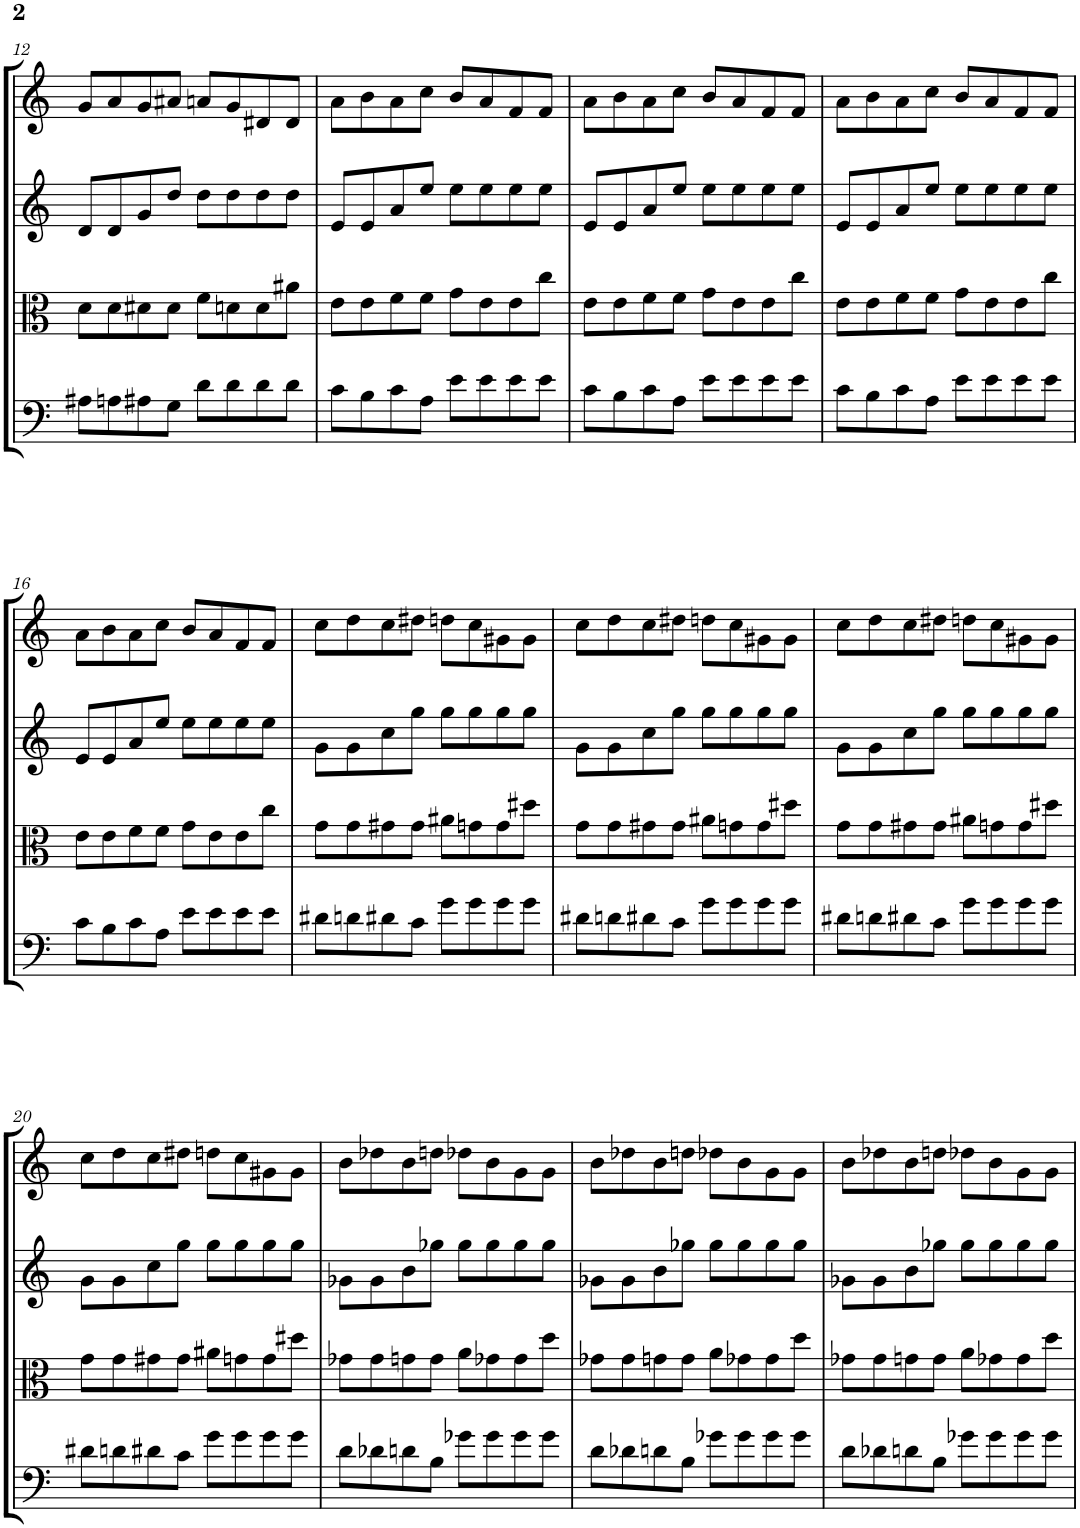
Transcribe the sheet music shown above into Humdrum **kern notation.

**kern	**kern	**kern	**kern
*part4	*part3	*part2	*part1
*staff4	*staff3	*staff2	*staff1
*I"Violoncello	*I"Viola	*I"Violin II	*I"Violin I
*I'Vc	*I'Vla	*I'Vln	*I'Vln
!!LO:PB:g=z
*clefF4	*clefC3	*clefG2	*clefG2
*k[]	*k[]	*k[]	*k[]
*M4/4	*M4/4	*M4/4	*M4/4
=12	=12	=12	=12
8A#X\L	8d\L	8d/L	8g/L
8An\	8d\	8d/	8a/
8A#X\	8d#X\	8g/	8g/
8G\J	8d#\J	8dd/J	8a#X/J
8d\L	8f\L	8dd\L	8an/L
8d\	8dn\	8dd\	8g/
8d\	8d\	8dd\	8d#X/
8d\J	8a#X\J	8dd\J	8d#/J
=13	=13	=13	=13
8c\L	8e\L	8e/L	8a\L
8B\	8e\	8e/	8b\
8c\	8f\	8a/	8a\
8A\J	8f\J	8ee/J	8cc\J
8e\L	8g\L	8ee\L	8b/L
8e\	8e\	8ee\	8a/
8e\	8e\	8ee\	8f/
8e\J	8cc\J	8ee\J	8f/J
=14	=14	=14	=14
8c\L	8e\L	8e/L	8a\L
8B\	8e\	8e/	8b\
8c\	8f\	8a/	8a\
8A\J	8f\J	8ee/J	8cc\J
8e\L	8g\L	8ee\L	8b/L
8e\	8e\	8ee\	8a/
8e\	8e\	8ee\	8f/
8e\J	8cc\J	8ee\J	8f/J
=15	=15	=15	=15
8c\L	8e\L	8e/L	8a\L
8B\	8e\	8e/	8b\
8c\	8f\	8a/	8a\
8A\J	8f\J	8ee/J	8cc\J
8e\L	8g\L	8ee\L	8b/L
8e\	8e\	8ee\	8a/
8e\	8e\	8ee\	8f/
8e\J	8cc\J	8ee\J	8f/J
!!LO:LB:g=z
=16	=16	=16	=16
8c\L	8e\L	8e/L	8a\L
8B\	8e\	8e/	8b\
8c\	8f\	8a/	8a\
8A\J	8f\J	8ee/J	8cc\J
8e\L	8g\L	8ee\L	8b/L
8e\	8e\	8ee\	8a/
8e\	8e\	8ee\	8f/
8e\J	8cc\J	8ee\J	8f/J
=17	=17	=17	=17
8d#X\L	8g\L	8g\L	8cc\L
8dn\	8g\	8g\	8dd\
8d#X\	8g#X\	8cc\	8cc\
8c\J	8g#\J	8gg\J	8dd#X\J
8g\L	8a#X\L	8gg\L	8ddn\L
8g\	8gn\	8gg\	8cc\
8g\	8g\	8gg\	8g#X\
8g\J	8dd#X\J	8gg\J	8g#\J
=18	=18	=18	=18
8d#X\L	8g\L	8g\L	8cc\L
8dn\	8g\	8g\	8dd\
8d#X\	8g#X\	8cc\	8cc\
8c\J	8g#\J	8gg\J	8dd#X\J
8g\L	8a#X\L	8gg\L	8ddn\L
8g\	8gn\	8gg\	8cc\
8g\	8g\	8gg\	8g#X\
8g\J	8dd#X\J	8gg\J	8g#\J
=19	=19	=19	=19
8d#X\L	8g\L	8g\L	8cc\L
8dn\	8g\	8g\	8dd\
8d#X\	8g#X\	8cc\	8cc\
8c\J	8g#\J	8gg\J	8dd#X\J
8g\L	8a#X\L	8gg\L	8ddn\L
8g\	8gn\	8gg\	8cc\
8g\	8g\	8gg\	8g#X\
8g\J	8dd#X\J	8gg\J	8g#\J
!!LO:LB:g=z
=20	=20	=20	=20
8d#X\L	8g\L	8g\L	8cc\L
8dn\	8g\	8g\	8dd\
8d#X\	8g#X\	8cc\	8cc\
8c\J	8g#\J	8gg\J	8dd#X\J
8g\L	8a#X\L	8gg\L	8ddn\L
8g\	8gn\	8gg\	8cc\
8g\	8g\	8gg\	8g#X\
8g\J	8dd#X\J	8gg\J	8g#\J
=21	=21	=21	=21
8d\L	8g-X\L	8g-X\L	8b\L
8d-X\	8g-\	8g-\	8dd-X\
8dn\	8gn\	8b\	8b\
8B\J	8g\J	8gg-X\J	8ddn\J
8g-X\L	8a\L	8gg-\L	8dd-X\L
8g-\	8g-X\	8gg-\	8b\
8g-\	8g-\	8gg-\	8g\
8g-\J	8dd\J	8gg-\J	8g\J
=22	=22	=22	=22
8d\L	8g-X\L	8g-X\L	8b\L
8d-X\	8g-\	8g-\	8dd-X\
8dn\	8gn\	8b\	8b\
8B\J	8g\J	8gg-X\J	8ddn\J
8g-X\L	8a\L	8gg-\L	8dd-X\L
8g-\	8g-X\	8gg-\	8b\
8g-\	8g-\	8gg-\	8g\
8g-\J	8dd\J	8gg-\J	8g\J
=23	=23	=23	=23
8d\L	8g-X\L	8g-X\L	8b\L
8d-X\	8g-\	8g-\	8dd-X\
8dn\	8gn\	8b\	8b\
8B\J	8g\J	8gg-X\J	8ddn\J
8g-X\L	8a\L	8gg-\L	8dd-X\L
8g-\	8g-X\	8gg-\	8b\
8g-\	8g-\	8gg-\	8g\
8g-\J	8dd\J	8gg-\J	8g\J
=	=	=	=
*-	*-	*-	*-
